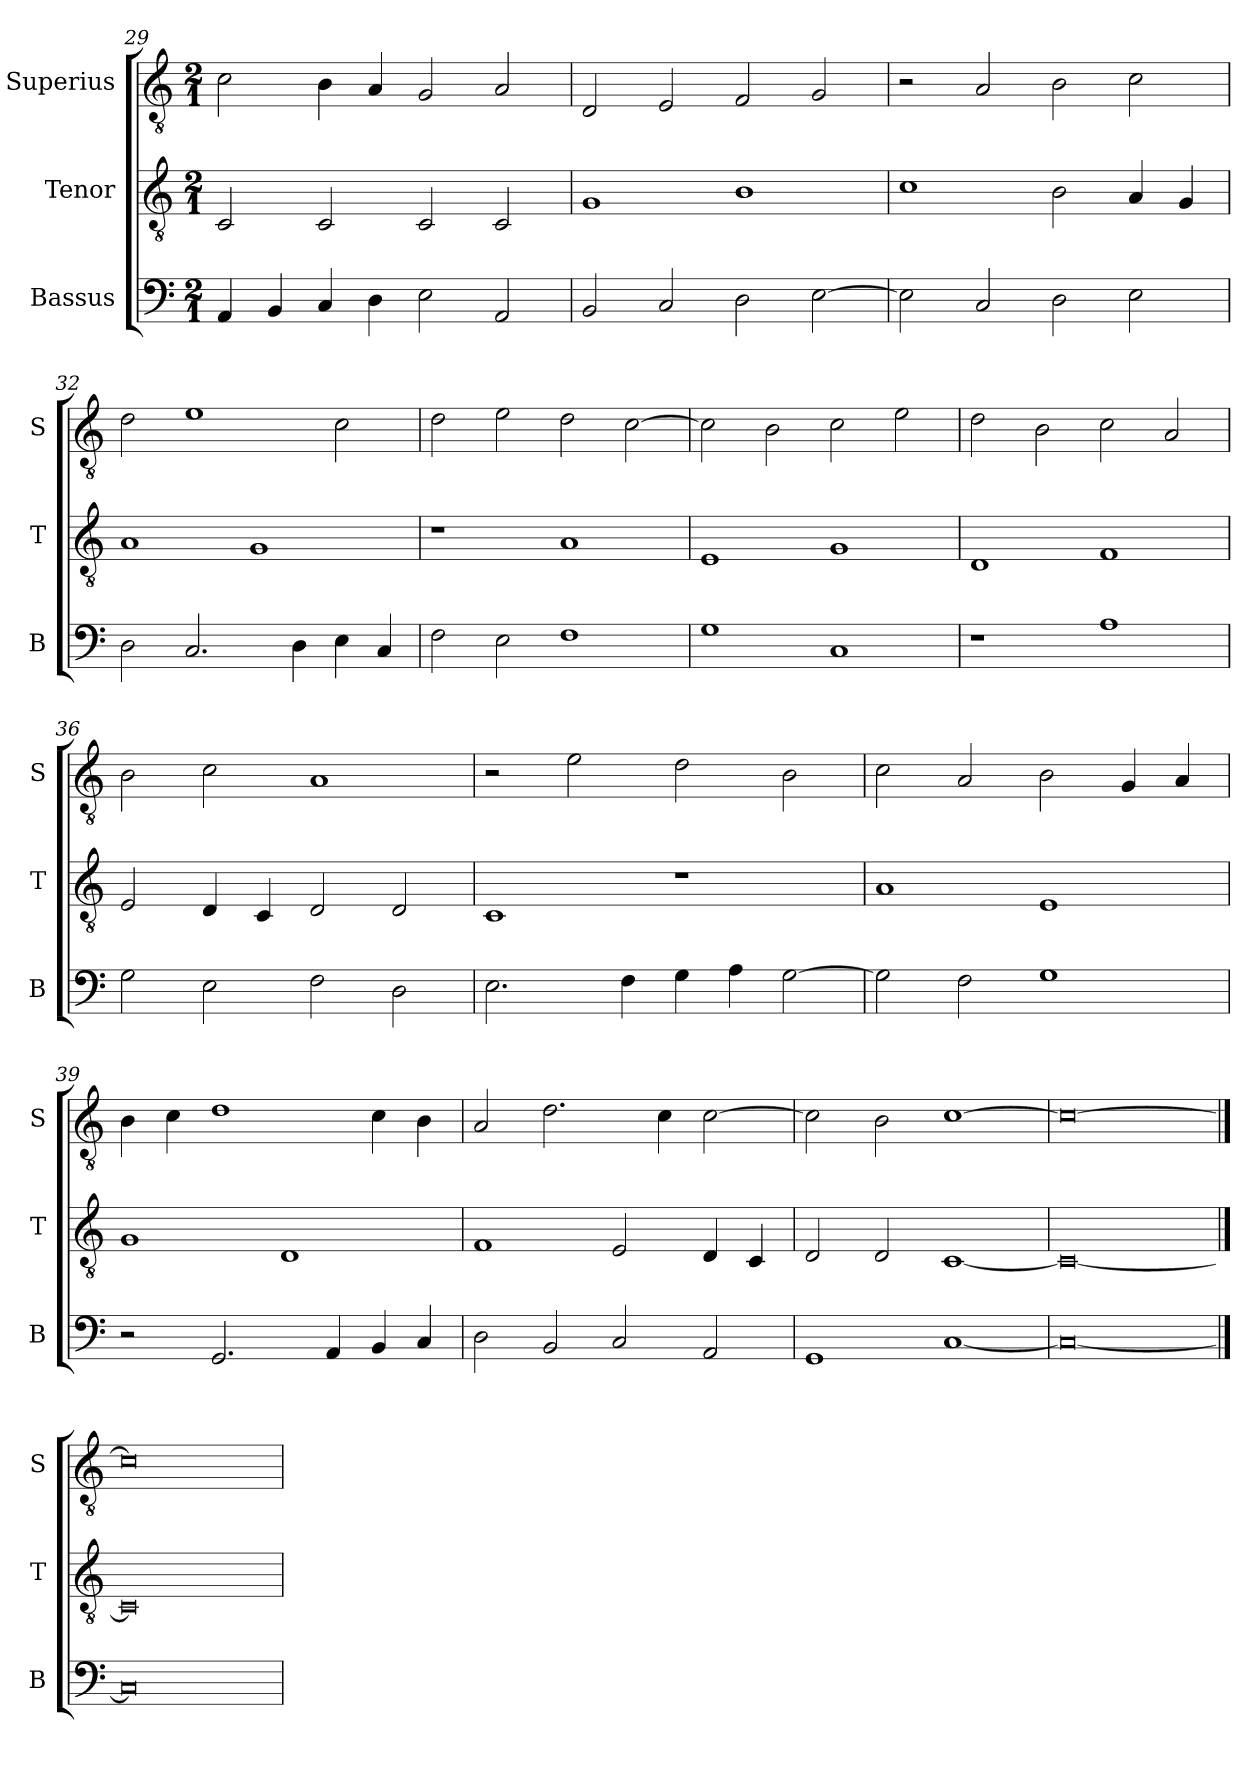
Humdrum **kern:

**kern	**kern	**kern
*part3	*part2	*part1
*staff3	*staff2	*staff1
*I"Bassus	*I"Tenor	*I"Superius
*I'B	*I'T	*I'S
*clefF4	*clefGv2	*clefGv2
*k[]	*k[]	*k[]
*C:	*C:	*C:
*M2/1	*M2/1	*M2/1
=29	=29	=29
4AA	2C	2c
4BB	.	.
4C	2C	4B
4D	.	4A
2E	2C	2G
2AA	2C	2A
=30	=30	=30
2BB	1G	2D
2C	.	2E
2D	1B	2F
[2E	.	2G
=31	=31	=31
2E]	1c	2r
2C	.	2A
2D	2B	2B
2E	4A	2c
.	4G	.
=32	=32	=32
2D	1A	2d
2.C	.	1e
.	1G	.
4D	.	.
4E	.	2c
4C	.	.
=33	=33	=33
2F	1r	2d
2E	.	2e
1F	1A	2d
.	.	[2c
=34	=34	=34
1G	1E	2c]
.	.	2B
1C	1G	2c
.	.	2e
=35	=35	=35
1r	1D	2d
.	.	2B
1A	1F	2c
.	.	2A
=36	=36	=36
2G	2E	2B
2E	4D	2c
.	4C	.
2F	2D	1A
2D	2D	.
=37	=37	=37
2.E	1C	2r
.	.	2e
4F	.	.
4G	1r	2d
4A	.	.
[2G	.	2B
=38	=38	=38
2G]	1A	2c
2F	.	2A
1G	1E	2B
.	.	4G
.	.	4A
=39	=39	=39
2r	1G	4B
.	.	4c
2.GG	.	1d
.	1D	.
4AA	.	.
4BB	.	4c
4C	.	4B
=40	=40	=40
2D	1F	2A
2BB	.	2.d
2C	2E	.
.	.	4c
2AA	4D	[2c
.	4C	.
=41	=41	=41
1GG	2D	2c]
.	2D	2B
[1C	[1C	[1c
=42	=42	=42
0C_	0C_	0c_
==43	==43	==43
0C]	0C]	0c]
=	=	=
*-	*-	*-
